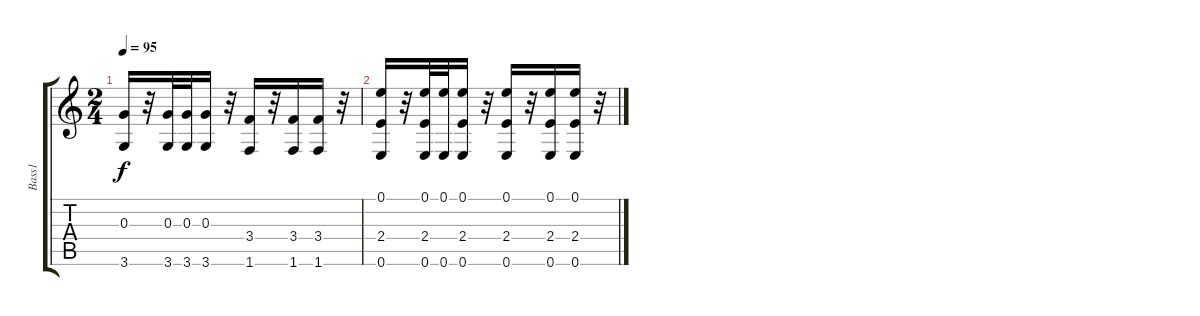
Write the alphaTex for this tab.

\track ("Bass1" "Bass1") {instrument acousticbass}
\staff {score tabs}
\tuning (E4 B3 G3 D3 A2 E2) {hide}
\ts (2 4)
\tempo 95
\clef g2
\ks c
(0.3 3.6).16{dy f} r.32 (0.3 3.6).32 (0.3 3.6).32 (0.3 3.6).16 r.32 (3.4 1.6).16 r.32 (3.4 1.6).16 (3.4 1.6).16 r.32 |
(0.1 2.4 0.6).16 r.32 (0.1 2.4 0.6).32 (0.1 0.6).32 (0.1 2.4 0.6).16 r.32 (0.1 2.4 0.6).16 r.32 (0.1 2.4 0.6).16 (0.1 2.4 0.6).16 r.32
